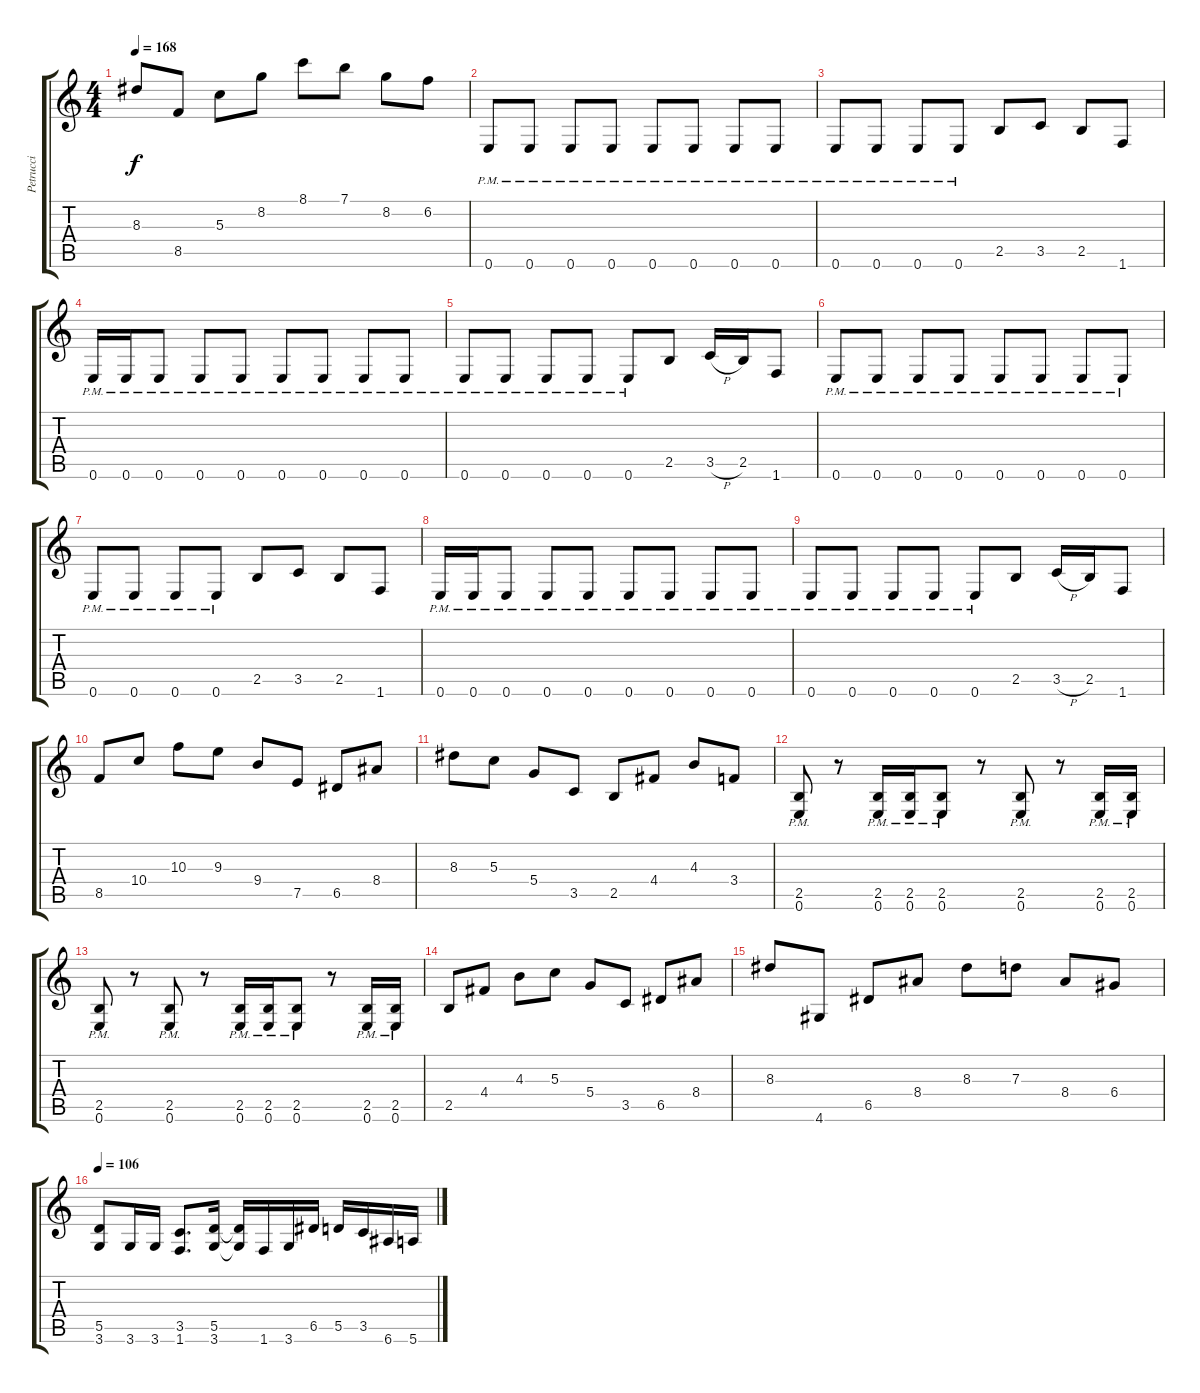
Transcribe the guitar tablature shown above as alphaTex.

\track ("Petrucci" "Petrucci") {instrument distortionguitar}
\staff {score tabs}
\tuning (E4 B3 G3 D3 A2 E2) {hide}
\ts (4 4)
\tempo 168
\clef g2
\ks c
8.3.8{dy f} 8.5.8 5.3.8 8.2.8 8.1.8 7.1.8 8.2.8 6.2.8 |
0.6{pm}.8 0.6{pm}.8 0.6{pm}.8 0.6{pm}.8 0.6{pm}.8 0.6{pm}.8 0.6{pm}.8 0.6{pm}.8 |
0.6{pm}.8 0.6{pm}.8 0.6{pm}.8 0.6{pm}.8 2.5.8 3.5.8 2.5.8 1.6.8 |
0.6{pm}.16 0.6{pm}.16 0.6{pm}.8 0.6{pm}.8 0.6{pm}.8 0.6{pm}.8 0.6{pm}.8 0.6{pm}.8 0.6{pm}.8 |
0.6{pm}.8 0.6{pm}.8 0.6{pm}.8 0.6{pm}.8 0.6{pm}.8 2.5.8 3.5{h}.16 2.5.16 1.6.8 |
0.6{pm}.8 0.6{pm}.8 0.6{pm}.8 0.6{pm}.8 0.6{pm}.8 0.6{pm}.8 0.6{pm}.8 0.6{pm}.8 |
0.6{pm}.8 0.6{pm}.8 0.6{pm}.8 0.6{pm}.8 2.5.8 3.5.8 2.5.8 1.6.8 |
0.6{pm}.16 0.6{pm}.16 0.6{pm}.8 0.6{pm}.8 0.6{pm}.8 0.6{pm}.8 0.6{pm}.8 0.6{pm}.8 0.6{pm}.8 |
0.6{pm}.8 0.6{pm}.8 0.6{pm}.8 0.6{pm}.8 0.6{pm}.8 2.5.8 3.5{h}.16 2.5.16 1.6.8 |
8.5.8 10.4.8 10.3.8 9.3.8 9.4.8 7.5.8 6.5.8 8.4.8 |
8.3.8 5.3.8 5.4.8 3.5.8 2.5.8 4.4.8 4.3.8 3.4.8 |
(2.5{pm} 0.6{pm}).8 r.8 (2.5{pm} 0.6{pm}).16 (2.5{pm} 0.6{pm}).16 (2.5{pm} 0.6{pm}).8 r.8 (2.5{pm} 0.6{pm}).8 r.8 (2.5{pm} 0.6{pm}).16 (2.5{pm} 0.6{pm}).16 |
(2.5{pm} 0.6{pm}).8 r.8 (2.5{pm} 0.6{pm}).8 r.8 (2.5{pm} 0.6{pm}).16 (2.5{pm} 0.6{pm}).16 (2.5{pm} 0.6{pm}).8 r.8 (2.5{pm} 0.6{pm}).16 (2.5{pm} 0.6{pm}).16 |
2.5.8 4.4.8 4.3.8 5.3.8 5.4.8 3.5.8 6.5.8 8.4.8 |
8.3.8 4.6.8 6.5.8 8.4.8 8.3.8 7.3.8 8.4.8 6.4.8 |
\tempo 106
(5.5 3.6).8 3.6.16 3.6.16 (3.5 1.6).8{d} (5.5 3.6).16 (5.5{t} 3.6{t}).16 1.6.16 3.6.16 6.5.16 5.5.16 3.5.16 6.6.16 5.6.16
